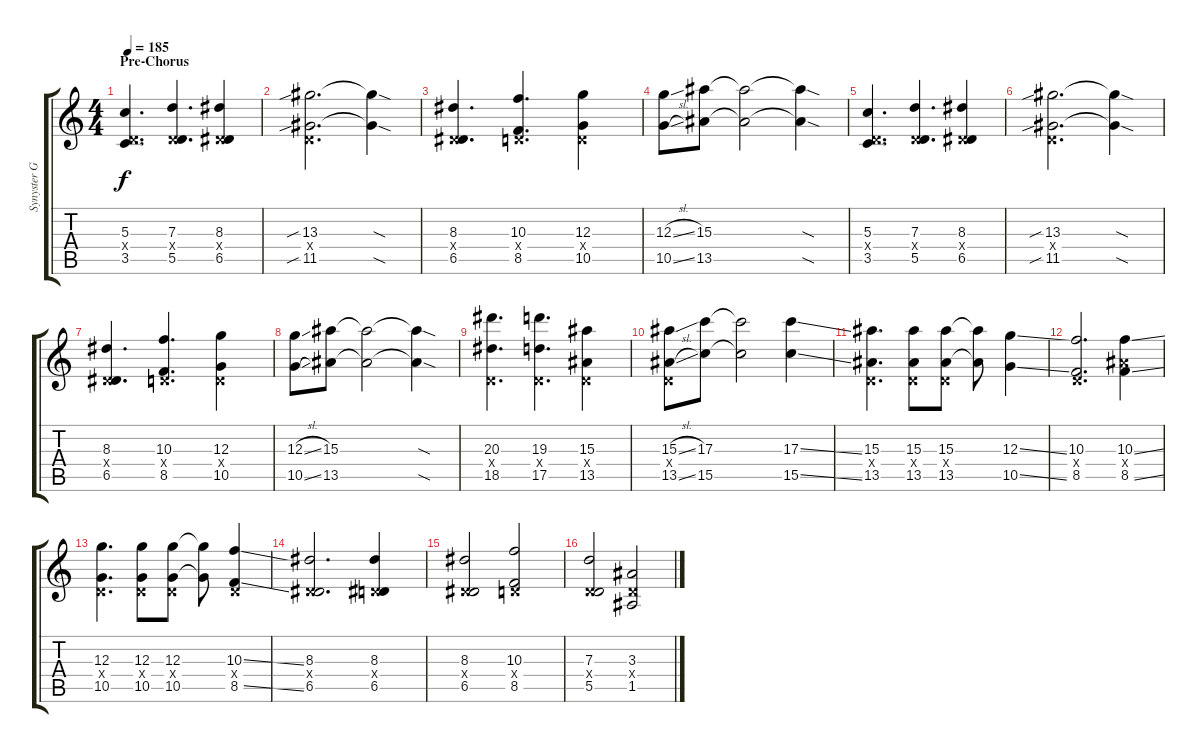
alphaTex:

\track ("Synyster Gates" "Synyster G") {instrument distortionguitar}
\staff {score tabs}
\tuning (E4 B3 G3 D3 A2 D2) {hide}
\ts (4 4)
\section ("" "Pre-Chorus")
\tempo 185
\clef g2
\ks c
(5.3 0.4{x} 3.5).4{d dy f} (7.3 0.4{x} 5.5).4{d} (8.3 0.4{x} 6.5).4 |
(13.3{sib} 0.4{x} 11.5{sib}).2{d} (13.3{sod t} 11.5{sod t}).4 |
(8.3 0.4{x} 6.5).4{d} (10.3 0.4{x} 8.5).4{d} (12.3 0.4{x} 10.5).4 |
(12.3{sl} 10.5{sl}).8 (15.3 13.5).8 (15.3{t} 13.5{t}).2 (15.3{sod t} 13.5{sod t}).4 |
(5.3 0.4{x} 3.5).4{d} (7.3 0.4{x} 5.5).4{d} (8.3 0.4{x} 6.5).4 |
(13.3{sib} 0.4{x} 11.5{sib}).2{d} (13.3{sod t} 11.5{sod t}).4 |
(8.3 0.4{x} 6.5).4{d} (10.3 0.4{x} 8.5).4{d} (12.3 0.4{x} 10.5).4 |
(12.3{sl} 10.5{sl}).8 (15.3 13.5).8 (15.3{t} 13.5{t}).2 (15.3{sod t} 13.5{sod t}).4 |
(20.3 0.4{x} 18.5).4{d} (19.3 0.4{x} 17.5).4{d} (15.3 0.4{x} 13.5).4 |
(15.3{sl} 0.4{x} 13.5{sl}).8 (17.3 15.5).8 (17.3{t} 15.5{t}).2 (17.3{ss} 15.5{ss}).4 |
(15.3 0.4{x} 13.5).4{d} (15.3 0.4{x} 13.5).8{beam Down beam merge} (15.3 0.4{x} 13.5).8{beam Down beam split} (15.3{t} 13.5{t}).8{beam Down} (12.3{ss} 10.5{ss}).4 |
(10.3 0.4{x} 8.5).2{d} (10.3{ss} 8.4{x} 8.5{ss}).4 |
(12.3 0.4{x} 10.5).4{d} (12.3 0.4{x} 10.5).8{beam Down beam merge} (12.3 0.4{x} 10.5).8{beam Down beam split} (12.3{t} 10.5{t}).8{beam Down} (10.3{ss} 0.4{x} 8.5{ss}).4 |
(8.3 0.4{x} 6.5).2{d} (8.3 0.4{x} 6.5).4 |
(8.3 0.4{x} 6.5).2 (10.3 0.4{x} 8.5).2 |
(7.3 0.4{x} 5.5).2 (3.3 0.4{x} 1.5).2
